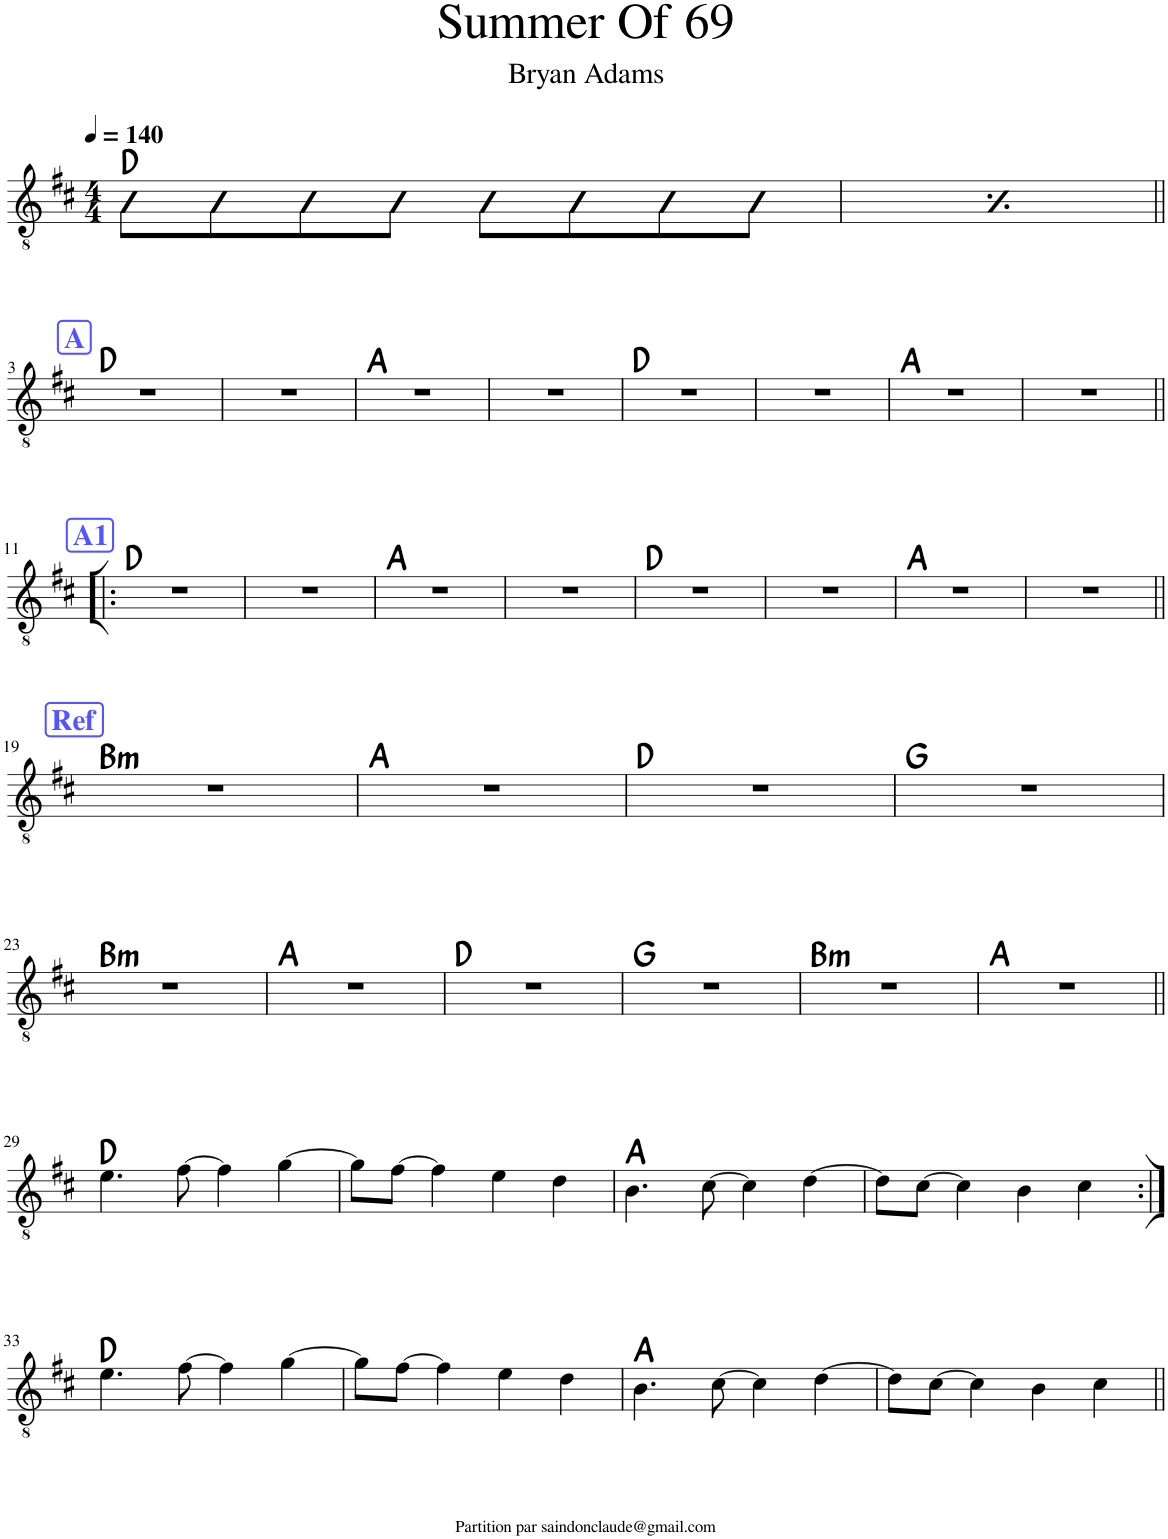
**kern	**harte
*part1	*part1
*staff1	*
*I"Classical Guitar	*
*I'Guit.	*
*clefGv2	*
*k[f#c#]	*
*M4/4	*
*MM140	*
=1	=1
8D\L	D:maj
8D\	.
8D\	.
8D\J	.
8D\L	.
8D\	.
8D\	.
8D\J	.
=2	=2
*MM140	*
8D\L	D:maj
8D\	.
8D\	.
8D\J	.
8D\L	.
8D\	.
8D\	.
8D\J	.
!!LO:LB:g=z
!!LO:REH:place=s1:a:B:cj:color=#5555FF:fs=14:t=A
=3||	=3||
1r	D:maj
=4	=4
1r	.
=5	=5
1r	A:maj
=6	=6
1r	.
=7	=7
1r	D:maj
=8	=8
1r	.
=9	=9
1r	A:maj
=10	=10
1r	.
!!LO:LB:g=z
!!LO:REH:place=s1:a:B:cj:color=#5555FF:fs=14:t=A1
=11!|:	=11!|:
1r	D:maj
=12	=12
1r	.
=13	=13
1r	A:maj
=14	=14
1r	.
=15	=15
1r	D:maj
=16	=16
1r	.
=17	=17
1r	A:maj
=18	=18
1r	.
!!LO:LB:g=z
!!LO:REH:place=s1:a:B:cj:color=#5555FF:fs=14:t=Ref
=19||	=19||
!	!LO:H:kt=m
1r	B:min
=20	=20
1r	A:maj
=21	=21
1r	D:maj
=22	=22
1r	G:maj
!!LO:LB:g=z
=23	=23
!	!LO:H:kt=m
1r	B:min
=24	=24
1r	A:maj
=25	=25
1r	D:maj
=26	=26
1r	G:maj
=27	=27
!	!LO:H:kt=m
1r	B:min
=28	=28
1r	A:maj
!!LO:LB:g=z
=29||	=29||
4.e\	D:maj
[8f#\	.
4f#\]	.
[4g\	.
=30	=30
8g\L]	.
[8f#\J	.
4f#\]	.
4e\	.
4d\	.
=31	=31
4.B\	A:maj
[8c#\	.
4c#\]	.
[4d\	.
=32	=32
8d\L]	.
[8c#\J	.
4c#\]	.
4B\	.
4c#\	.
!!LO:LB:g=z
=33:|!	=33:|!
4.e\	D:maj
[8f#\	.
4f#\]	.
[4g\	.
=34	=34
8g\L]	.
[8f#\J	.
4f#\]	.
4e\	.
4d\	.
=35	=35
4.B\	A:maj
[8c#\	.
4c#\]	.
[4d\	.
=36	=36
8d\L]	.
[8c#\J	.
4c#\]	.
4B\	.
4c#\	.
=||	=||
*-	*-
